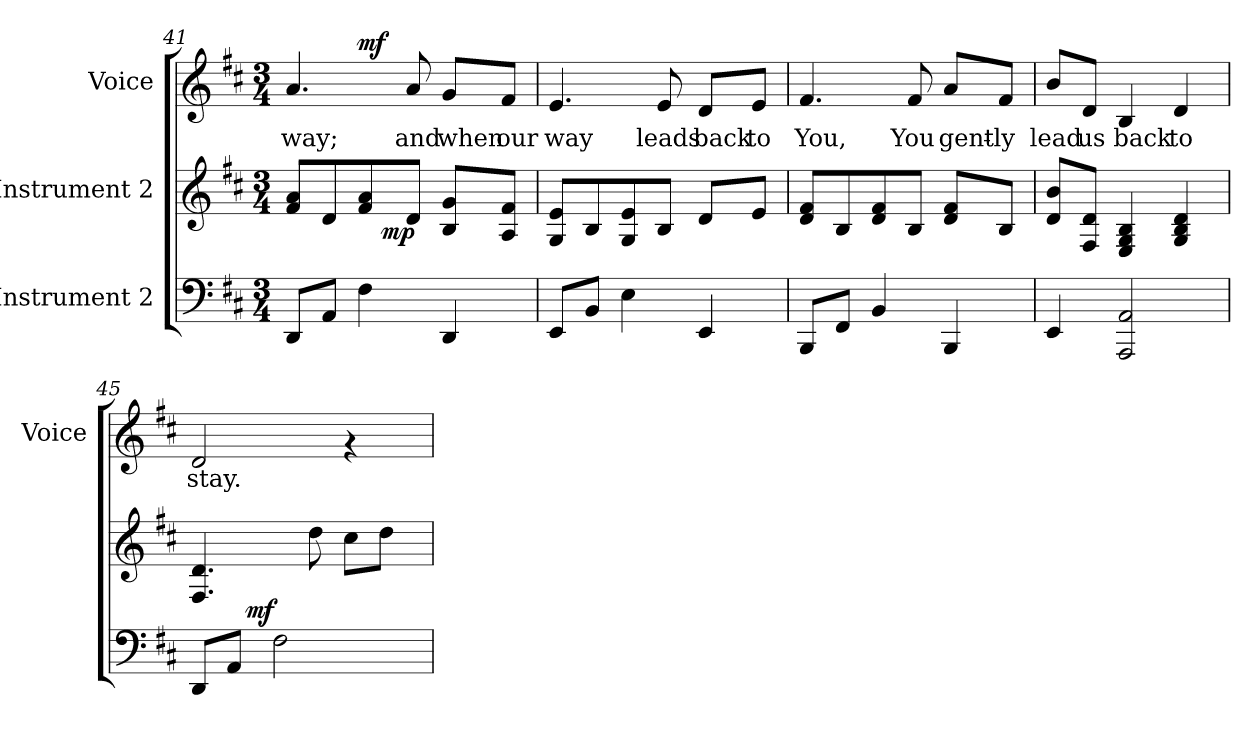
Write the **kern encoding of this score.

**kern	**dynam	**kern	**dynam	**kern	**text	**dynam
*part3	*part3	*part2	*part2	*part1	*part1	*part1
*staff3	*staff3	*staff2	*staff2	*staff1	*staff1	*staff1
*I"Instrument 2	*	*I"Instrument 2	*	*I"Voice	*	*
*	*	*	*	*I'Voice	*	*
!!LO:PB:g=z
*clefF4	*	*clefG2	*	*clefG2	*	*
*k[f#c#]	*	*k[f#c#]	*	*k[f#c#]	*	*
*D:	*	*D:	*	*D:	*	*
*M3/4	*	*M3/4	*	*M3/4	*	*
=41	=41	=41	=41	=41	=41	=41
!	!	!	!	!	!LO:LY:b:cj	!
*	*	*^	*	*^	*	*
8DD/L	.	8f#/ 8a/L	4ryy	.	4.a/	4ryy	way;	.
8AA/J	.	8d/	.	.	.	.	.	.
!	!	!	!	!	!	!	!	!LO:DY:a
4F#\	.	8a/ 8f#/	16ryy	.	.	2ryy	.	mf
!	!	!	!	!LO:DY:b	!	!	!	!
.	.	.	4..ryy	mp	.	.	.	.
!	!	!	!	!	!	!	!LO:LY:b:cj	!
.	.	8d/J	.	.	8a/	.	and	.
!	!	!	!	!	!	!	!LO:LY:b:cj	!
4DD/	.	8B/ 8g/L	.	.	8g/L	.	when	.
!	!	!	!	!	!	!	!LO:LY:b:cj	!
.	.	8f#/ 8A/J	.	.	8f#/J	.	our	.
=42	=42	=42	=42	=42	=42	=42	=42	=42
!	!	!	!	!	!	!	!LO:LY:b:cj	!
*	*	*v	*v	*	*	*	*	*
*	*	*	*	*v	*v	*	*
8EE/L	.	8G/ 8e/L	.	4.e/	way	.
8BB/J	.	8B/	.	.	.	.
4E\	.	8e/ 8G/	.	.	.	.
!	!	!	!	!	!LO:LY:b:cj	!
.	.	8B/J	.	8e/	leads	.
!	!	!	!	!	!LO:LY:b:cj	!
4EE/	.	8d/L	.	8d/L	back	.
!	!	!	!	!	!LO:LY:b:cj	!
.	.	8e/J	.	8e/J	to	.
=43	=43	=43	=43	=43	=43	=43
!	!	!	!	!	!LO:LY:b:cj	!
8BBB/L	.	8d/ 8f#/L	.	4.f#/	You,	.
8FF#/J	.	8B/	.	.	.	.
4BB/	.	8f#/ 8d/	.	.	.	.
!	!	!	!	!	!LO:LY:b:cj	!
.	.	8B/J	.	8f#/	You	.
!	!	!	!	!	!LO:LY:b:cj	!
4BBB/	.	8d/ 8f#/L	.	8a/L	gent-	.
!	!	!	!	!	!LO:LY:b:cj	!
.	.	8B/J	.	8f#/J	-ly	.
=44	=44	=44	=44	=44	=44	=44
!	!	!	!	!	!LO:LY:b:cj	!
4EE/	.	8d/ 8b/L	.	8b/L	lead	.
!	!	!	!	!	!LO:LY:b:cj	!
.	.	8d/ 8F#/J	.	8d/J	us	.
!	!	!	!	!	!LO:LY:b:cj	!
2AA/ 2AAA/	.	4B/ 4E/ 4G/	.	4B/	back	.
!	!	!	!	!	!LO:LY:b:cj	!
.	.	4B/ 4G/ 4d/	.	4d/	to	.
!!LO:LB:g=z
=45	=45	=45	=45	=45	=45	=45
!	!	!	!	!	!LO:LY:b:cj	!
*^	*	*	*	*	*	*
8DD/L	8ryy	.	4.F#/ 4.d/	.	2d/	stay.	.
8AA/J	32.ryy	.	.	.	.	.	.
!	!	!LO:DY:a	!	!	!	!	!
.	2ryy	mf	.	.	.	.	.
2F#\	.	.	.	.	.	.	.
.	.	.	8dd\	.	.	.	.
.	.	.	8cc#\L	.	4rf	.	.
.	.	.	8dd\J	.	.	.	.
.	16ryy	.	.	.	.	.	.
.	64ryy	.	.	.	.	.	.
*v	*v	*	*	*	*	*	*
=	=	=	=	=	=	=
*-	*-	*-	*-	*-	*-	*-
